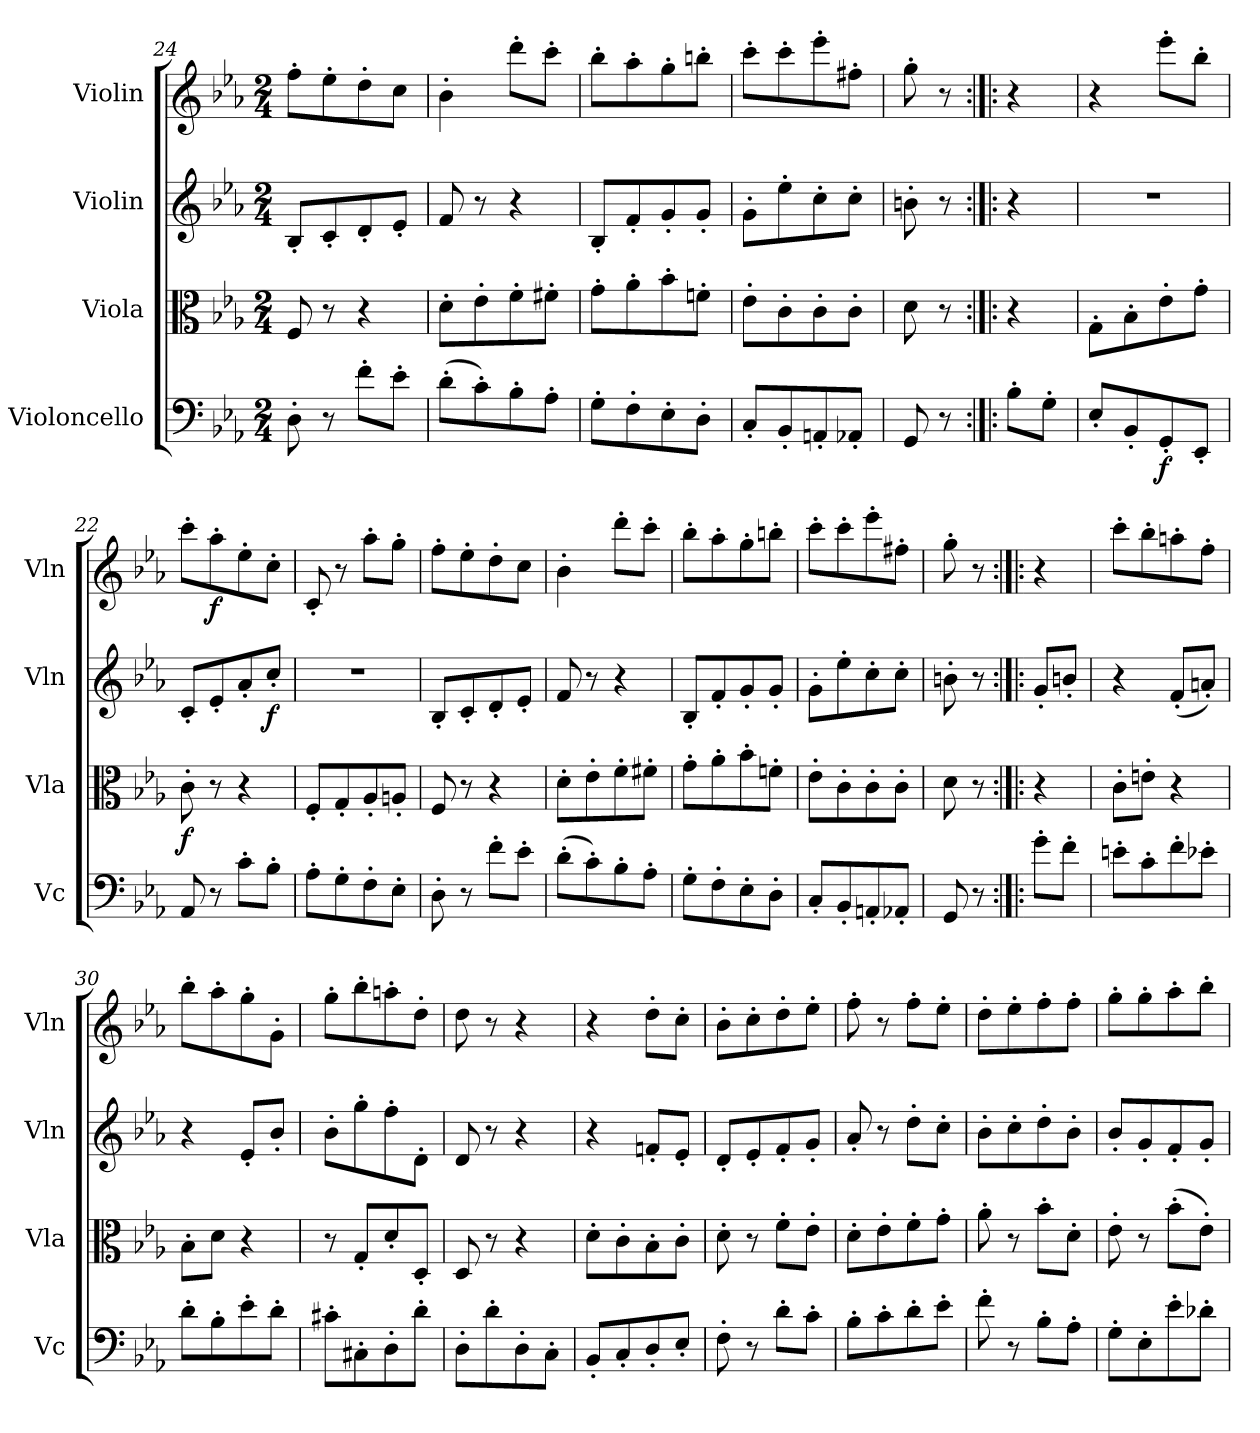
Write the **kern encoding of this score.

**kern	**dynam	**kern	**dynam	**kern	**dynam	**kern	**dynam
*part4	*part4	*part3	*part3	*part2	*part2	*part1	*part1
*staff4	*staff4	*staff3	*staff3	*staff2	*staff2	*staff1	*staff1
*I"Violoncello	*	*I"Viola	*	*I"Violin	*	*I"Violin	*
*I'Vc	*	*I'Vla	*	*I'Vln	*	*I'Vln	*
*clefF4	*	*clefC3	*	*clefG2	*	*clefG2	*
*k[b-e-a-]	*	*k[b-e-a-]	*	*k[b-e-a-]	*	*k[b-e-a-]	*
*E-:	*	*E-:	*	*E-:	*	*E-:	*
*M2/4	*	*M2/4	*	*M2/4	*	*M2/4	*
=24	=24	=24	=24	=24	=24	=24	=24
8D'\	.	8F/	.	8B-'/L	.	8ff'\L	.
8r	.	8r	.	8c'/	.	8ee-'\	.
8f'\L	.	4r	.	8d'/	.	8dd'\	.
8e-'\J	.	.	.	8e-'/J	.	8cc\J	.
=25	=25	=25	=25	=25	=25	=25	=25
(8d'\L	.	8d'\L	.	8f/	.	4b-'\	.
8c'\)	.	8e-'\	.	8r	.	.	.
8B-'\	.	8f'\	.	4r	.	8ddd'\L	.
8A-'\J	.	8f#X'\J	.	.	.	8ccc'\J	.
=26	=26	=26	=26	=26	=26	=26	=26
8G'\L	.	8g'\L	.	8B-'/L	.	8bb-'\L	.
8F'\	.	8a-'\	.	8f'/	.	8aa-'\	.
8E-'\	.	8b-'\	.	8g'/	.	8gg'\	.
8D'\J	.	8fn'\J	.	8g'/J	.	8bbn'\J	.
=27	=27	=27	=27	=27	=27	=27	=27
8C'/L	.	8e-'\L	.	8g'\L	.	8ccc'\L	.
8BB-'/	.	8c'\	.	8ee-'\	.	8ccc'\	.
8AAn'/	.	8c'\	.	8cc'\	.	8eee-'\	.
8AA-X'/J	.	8c'\J	.	8cc'\J	.	8ff#X'\J	.
=28	=28	=28	=28	=28	=28	=28	=28
8GG/	.	8d\	.	8bn'\	.	8gg'\	.
8r	.	8r	.	8r	.	8r	.
=:|!|:	=:|!|:	=:|!|:	=:|!|:	=:|!|:	=:|!|:	=:|!|:	=:|!|:
8B-'\L	.	4r	.	4r	.	4r	.
8G'\J	.	.	.	.	.	.	.
=21	=21	=21	=21	=21	=21	=21	=21
8E-'/L	.	8G'\L	.	2r	.	4r	.
8BB-'/	.	8B-'\	.	.	.	.	.
8GG'/	f	8e-'\	.	.	.	8eee-'\L	.
8EE-'/J	.	8g'\J	.	.	.	8bb-'\J	.
=22	=22	=22	=22	=22	=22	=22	=22
8AA-/	.	8c'\	f	8c'/L	.	8ccc'\L	.
8r	.	8r	.	8e-'/	.	8aa-'\	f
8c'\L	.	4r	.	8a-'/	.	8ee-'\	.
8B-'\J	.	.	.	8cc'/J	f	8cc'\J	.
=23	=23	=23	=23	=23	=23	=23	=23
8A-'\L	.	8F'/L	.	2r	.	8c'/	.
8G'\	.	8G'/	.	.	.	8r	.
8F'\	.	8A-'/	.	.	.	8aa-'\L	.
8E-'\J	.	8An'/J	.	.	.	8gg'\J	.
=24	=24	=24	=24	=24	=24	=24	=24
8D'\	.	8F/	.	8B-'/L	.	8ff'\L	.
8r	.	8r	.	8c'/	.	8ee-'\	.
8f'\L	.	4r	.	8d'/	.	8dd'\	.
8e-'\J	.	.	.	8e-'/J	.	8cc\J	.
=25	=25	=25	=25	=25	=25	=25	=25
(8d'\L	.	8d'\L	.	8f/	.	4b-'\	.
8c'\)	.	8e-'\	.	8r	.	.	.
8B-'\	.	8f'\	.	4r	.	8ddd'\L	.
8A-'\J	.	8f#X'\J	.	.	.	8ccc'\J	.
=26	=26	=26	=26	=26	=26	=26	=26
8G'\L	.	8g'\L	.	8B-'/L	.	8bb-'\L	.
8F'\	.	8a-'\	.	8f'/	.	8aa-'\	.
8E-'\	.	8b-'\	.	8g'/	.	8gg'\	.
8D'\J	.	8fn'\J	.	8g'/J	.	8bbn'\J	.
=27	=27	=27	=27	=27	=27	=27	=27
8C'/L	.	8e-'\L	.	8g'\L	.	8ccc'\L	.
8BB-'/	.	8c'\	.	8ee-'\	.	8ccc'\	.
8AAn'/	.	8c'\	.	8cc'\	.	8eee-'\	.
8AA-X'/J	.	8c'\J	.	8cc'\J	.	8ff#X'\J	.
=28	=28	=28	=28	=28	=28	=28	=28
8GG/	.	8d\	.	8bn'\	.	8gg'\	.
8r	.	8r	.	8r	.	8r	.
=:|!|:	=:|!|:	=:|!|:	=:|!|:	=:|!|:	=:|!|:	=:|!|:	=:|!|:
8g'\L	.	4r	.	8g'/L	.	4r	.
8f'\J	.	.	.	8bn'/J	.	.	.
=29	=29	=29	=29	=29	=29	=29	=29
8en'\L	.	8c'\L	.	4r	.	8ccc'\L	.
8c'\	.	8en'\J	.	.	.	8bb-'\	.
8f'\	.	4r	.	(8f'/L	.	8aan'\	.
8e-X'\J	.	.	.	8an'/J)	.	8ff'\J	.
=30	=30	=30	=30	=30	=30	=30	=30
8d'\L	.	8B-'\L	.	4r	.	8bb-'\L	.
8B-'\	.	8d\J	.	.	.	8aa-'\	.
8e-'\	.	4r	.	8e-'/L	.	8gg'\	.
8d'\J	.	.	.	8b-'/J	.	8g'\J	.
=31	=31	=31	=31	=31	=31	=31	=31
8c#X'\L	.	8r	.	8b-'\L	.	8gg'\L	.
8C#X'\	.	8G'/L	.	8gg'\	.	8bb-'\	.
8D'\	.	8d'/	.	8ff'\	.	8aan'\	.
8d'\J	.	8D'/J	.	8d'\J	.	8dd'\J	.
=32	=32	=32	=32	=32	=32	=32	=32
8D'\L	.	8D/	.	8d/	.	8dd\	.
8d'\	.	8r	.	8r	.	8r	.
8D'\	.	4r	.	4r	.	4r	.
8C'\J	.	.	.	.	.	.	.
=33	=33	=33	=33	=33	=33	=33	=33
8BB-'/L	.	8d'\L	.	4r	.	4r	.
8C'/	.	8c'\	.	.	.	.	.
8D'/	.	8B-'\	.	8fn'/L	.	8dd'\L	.
8E-'/J	.	8c'\J	.	8e-'/J	.	8cc'\J	.
=34	=34	=34	=34	=34	=34	=34	=34
8F'\	.	8d'\	.	8d'/L	.	8b-'\L	.
8r	.	8r	.	8e-'/	.	8cc'\	.
8d'\L	.	8f'\L	.	8f'/	.	8dd'\	.
8c'\J	.	8e-'\J	.	8g'/J	.	8ee-'\J	.
=35	=35	=35	=35	=35	=35	=35	=35
8B-'\L	.	8d'\L	.	8a-'/	.	8ff'\	.
8c'\	.	8e-'\	.	8r	.	8r	.
8d'\	.	8f'\	.	8dd'\L	.	8ff'\L	.
8e-'\J	.	8g'\J	.	8cc'\J	.	8ee-'\J	.
=36	=36	=36	=36	=36	=36	=36	=36
8f'\	.	8a-'\	.	8b-'\L	.	8dd'\L	.
8r	.	8r	.	8cc'\	.	8ee-'\	.
8B-'\L	.	8b-'\L	.	8dd'\	.	8ff'\	.
8A-'\J	.	8d'\J	.	8b-'\J	.	8ff'\J	.
=37	=37	=37	=37	=37	=37	=37	=37
8G'\L	.	8e-'\	.	8b-'/L	.	8gg'\L	.
8E-'\	.	8r	.	8g'/	.	8gg'\	.
8e-'\	.	(8b-'\L	.	8f'/	.	8aa-'\	.
8d-X'\J	.	8e-'\J)	.	8g'/J	.	8bb-'\J	.
=	=	=	=	=	=	=	=
*-	*-	*-	*-	*-	*-	*-	*-
